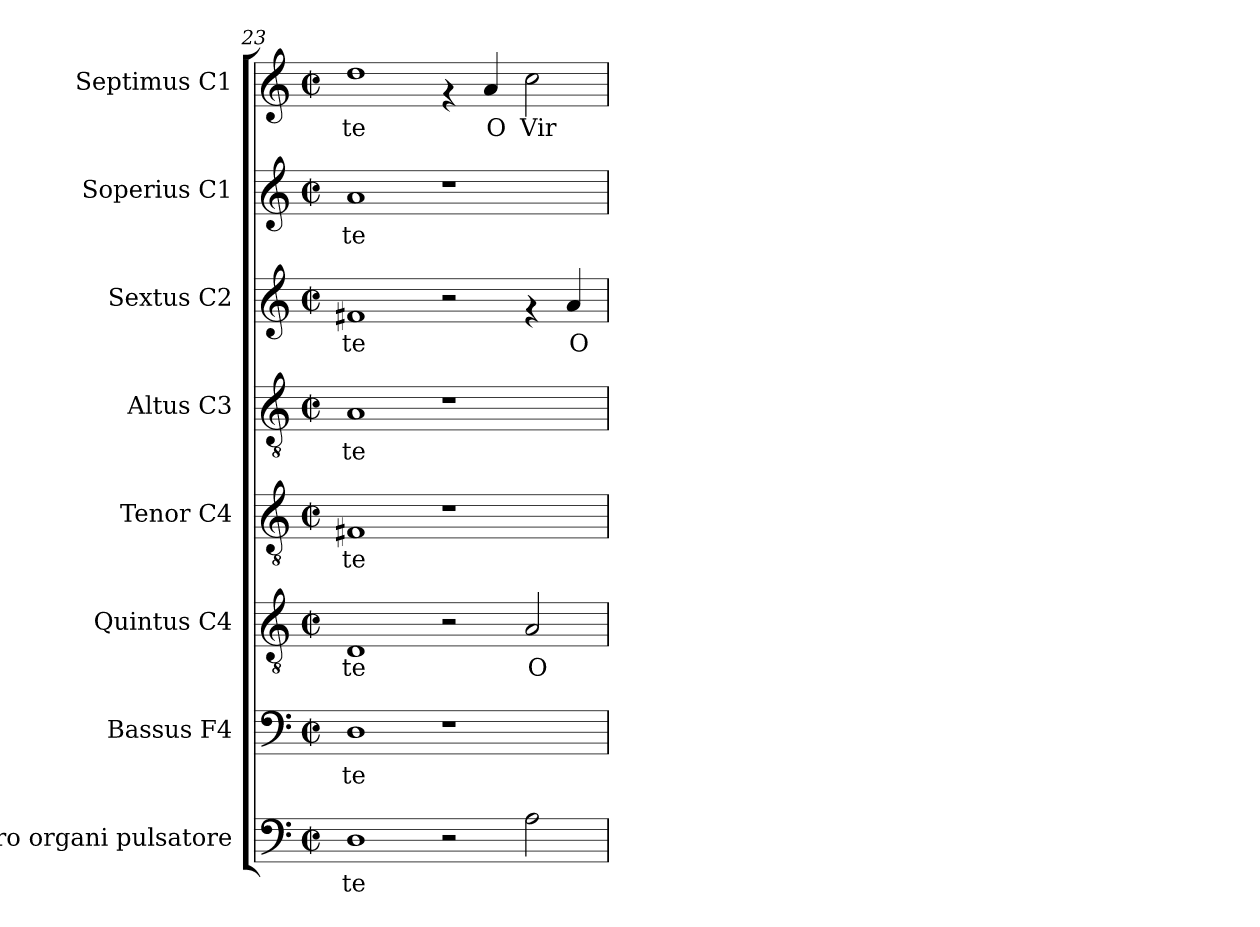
**kern	**text	**kern	**text	**kern	**text	**kern	**text	**kern	**text	**kern	**text	**kern	**text	**kern	**text
*part8	*part8	*part7	*part7	*part6	*part6	*part5	*part5	*part4	*part4	*part3	*part3	*part2	*part2	*part1	*part1
*staff8	*staff8	*staff7	*staff7	*staff6	*staff6	*staff5	*staff5	*staff4	*staff4	*staff3	*staff3	*staff2	*staff2	*staff1	*staff1
*I"pro organi  pulsatore	*	*I"Bassus  F4	*	*I"Quintus  C4	*	*I"Tenor  C4	*	*I"Altus  C3	*	*I"Sextus  C2	*	*I"Soperius  C1	*	*I"Septimus  C1	*
*clefF4	*	*clefF4	*	*clefGv2	*	*clefGv2	*	*clefGv2	*	*clefG2	*	*clefG2	*	*clefG2	*
*k[]	*	*k[]	*	*k[]	*	*k[]	*	*k[]	*	*k[]	*	*k[]	*	*k[]	*
*C:	*	*C:	*	*C:	*	*C:	*	*C:	*	*C:	*	*C:	*	*C:	*
*M2/2	*	*M2/2	*	*M2/2	*	*M2/2	*	*M2/2	*	*M2/2	*	*M2/2	*	*M2/2	*
*met(c|)	*	*met(c|)	*	*met(c|)	*	*met(c|)	*	*met(c|)	*	*met(c|)	*	*met(c|)	*	*met(c|)	*
=23	=23	=23	=23	=23	=23	=23	=23	=23	=23	=23	=23	=23	=23	=23	=23
!	!LO:LY:a:cj	!	!LO:LY:b:cj	!	!LO:LY:b:cj	!	!LO:LY:b:rj	!	!LO:LY:b:rj	!	!LO:LY:b:cj	!	!LO:LY:b:cj	!	!LO:LY:b:rj
1D	-te	1D	-te	1D	-te	1F#X	-te	1A	-te	1f#X	-te	1a	-te	1dd	-te
2r	.	1r	.	2r	.	1r	.	1r	.	2r	.	1r	.	4rf	.
!	!	!	!	!	!	!	!	!	!	!	!	!	!	!	!LO:LY:b:rj
.	.	.	.	.	.	.	.	.	.	.	.	.	.	4a/	O
!	!LO:LY:a:cj	!	!	!	!LO:LY:b:cj	!	!	!	!	!	!	!	!	!	!LO:LY:b:rj
2A\	.	.	.	2A/	O	.	.	.	.	4rf	.	.	.	2cc\	Vir-
!	!	!	!	!	!	!	!	!	!	!	!LO:LY:b:cj	!	!	!	!
.	.	.	.	.	.	.	.	.	.	4a/	O	.	.	.	.
=	=	=	=	=	=	=	=	=	=	=	=	=	=	=	=
*-	*-	*-	*-	*-	*-	*-	*-	*-	*-	*-	*-	*-	*-	*-	*-
